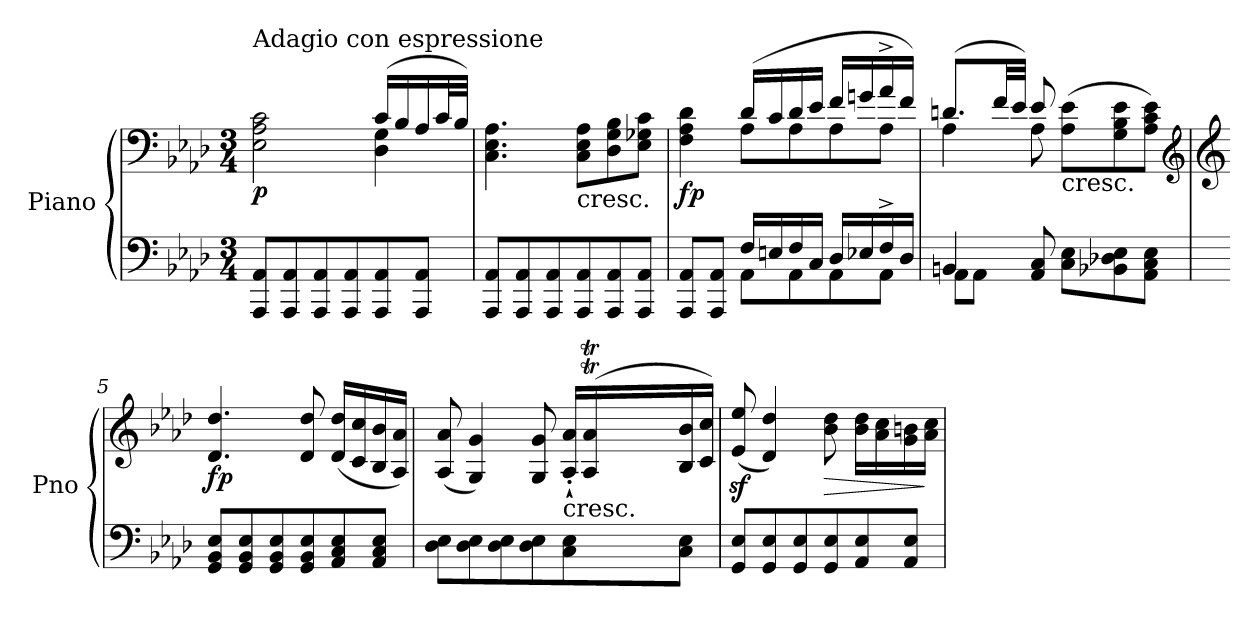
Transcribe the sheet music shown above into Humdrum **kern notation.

**kern	**kern	**dynam
*part1	*part1	*part1
*staff2	*staff1	*staff1/2
*I"Piano	*	*
*I'Pno	*	*
*clefF4	*clefF4	*
*k[b-e-a-d-]	*k[b-e-a-d-]	*
*A-:	*A-:	*
*M3/4	*M3/4	*
=1	=1	=1
*	*^	*
!	!LO:TX:a:t=Adagio con espressione	!	!
!	!	!	!LO:DY:b
8AAA-/ 8AA-/L	2E-\ 2A-\ 2c\	2ryy	p
8AAA-/ 8AA-/	.	.	.
8AAA-/ 8AA-/	.	.	.
8AAA-/ 8AA-/	.	.	.
8AAA-/ 8AA-/	(16c/LL	4D-\ 4G\	.
.	16B-/	.	.
8AAA-/ 8AA-/J	16A-/	.	.
.	32c/L	.	.
.	32B-/JJJ)	.	.
*	*v	*v	*
=2	=2	=2
8AAA-/ 8AA-/L	4.C\ 4.E-\ 4.A-\	.
8AAA-/ 8AA-/	.	.
8AAA-/ 8AA-/	.	.
!	!LO:TX:b:t=cresc.	!
8AAA-/ 8AA-/	8C\ 8E-\ 8A-\L	.
8AAA-/ 8AA-/	8D-\ 8G\ 8B-\	.
8AAA-/ 8AA-/J	8E-\ 8G-X\ 8c\J	.
=3	=3	=3
*^	*^	*
!	!	!	!	!LO:DY:b
8AAA-/ 8AA-/L	4ryy	4F\ 4A-\ 4d-\	4ryy	fp
8AAA-/ 8AA-/J	.	.	.	.
16F/LL	8AA-\L	(16d-/LL	8A-\L	.
16En/	.	16c/	.	.
16F/	8AA-\	16d-/	8A-\	.
16C/JJ	.	16e-/JJ	.	.
16D-/LL	8AA-\	16f/LL	8A-\	.
16E-X/	.	16gn/	.	.
16F^/	8AA-\J	16a-^/	8A-\J	.
16D-/JJ	.	16f/JJ)	.	.
=4	=4	=4	=4	=4
4BBn/	8AA-\L	(8.dn/L	4A-\	.
.	8AA-\J	.	.	.
.	.	32f/LL	.	.
.	.	32e-/JJJ)	.	.
8AA-/ 8C/	2ryy	8e-/	8A-\	.
!	!	!LO:TX:b:t=cresc.	!	!
8C\ 8E-\L	.	(8A-\ 8e-\L	4.ryy	.
8BB-X\ 8D-X\ 8E-\	.	8G\ 8B-\ 8e-\	.	.
8AA-\ 8C\ 8E-\J	.	8A-\ 8c\ 8e-\J)	.	.
*v	*v	*	*	*
*	*v	*v	*
*	*clefG2	*
!!LO:LB:g=z
=5	=5	=5
*	*clefG2	*
!	!	!LO:DY:b
8GG/ 8BB-/ 8E-/L	4.d-/ 4.dd-/	fp
8GG/ 8BB-/ 8E-/	.	.
8GG/ 8BB-/ 8E-/	.	.
8GG/ 8BB-/ 8E-/	8d-/ 8dd-/	.
8AA-/ 8C/ 8E-/	(16d-/ 16dd-/LL	.
.	16c/ 16cc/	.
8AA-/ 8C/ 8E-/J	16B-/ 16b-/	.
.	16A-/ 16a-/JJ)	.
=6	=6	=6
*	*^	*
8D-\ 8E-\L	(8A-/ 8a-/	40%23ryy	.
8D-\ 8E-\	4G/ 4g/)	.	.
8D-\ 8E-\	.	.	.
8D-\ 8E-\	8G/ 8g/	.	.
!	!LO:TX:b:t=cresc.	!	!
8C\ 8E-\	16A-/`' 16a-/`'LL	.	.
.	(16A-/T 16a-/T	.	.
*	*	*Xtuplet	*
.	.	80b-yy	.
.	.	80a-yy	.
.	.	80gyy	.
.	.	80a-yy	.
8C\ 8E-\J	16B-/ 16b-/	8ryy	.
.	16c/ 16cc/JJ)	.	.
*	*v	*v	*
=7	=7	=7
8GG/ 8E-/L	(8e-/z< 8ee-/z<	.
8GG/ 8E-/	4d-/ 4dd-/)	.
8GG/ 8E-/	.	.
!	!	!LO:HP:b
8GG/ 8E-/	8b-\ 8dd-\	>
8AA-/ 8E-/	16b-\ 16dd-\LL	.
.	16a-\ 16cc\	.
8AA-/ 8E-/J	16g\ 16bn\	.
.	16a-\ 16cc\JJ	]
=	=	=
*-	*-	*-
